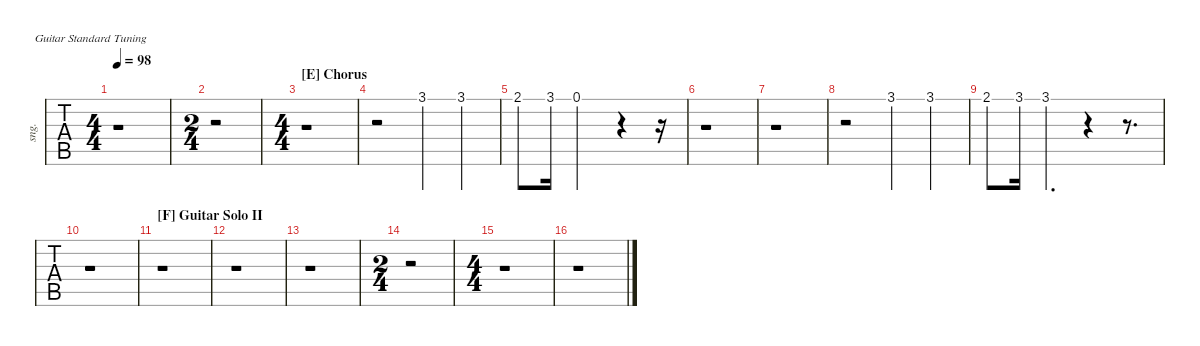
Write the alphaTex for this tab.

\defaultSystemsLayout 4
\hideDynamics
\bracketExtendMode nobrackets
\otherSystemsTrackNameOrientation horizontal
\track ("V. Harmony" "sng.") {instrument voiceoohs}
\staff {tabs}
\tuning (E4 B3 G3 D3 A2 E2)
\ts (4 4)
\tempo 98
\clef g2
\ks eminor
r.1{dy mf} |
\ts (2 4)
\beaming (8 2 2)
r.2 |
\ts (4 4)
\beaming (8 2 2 2 2)
\section ("E" "Chorus")
r.1 |
r.2 3.1{acc forcenatural}.4 3.1{acc forcenatural}.4 |
2.1{acc #}.8 3.1{acc forcenatural}.16 0.1{acc forcenatural}.2 r.4 r.16 |
r.1 |
r.1 |
r.2 3.1{acc forcenatural}.4 3.1{acc forcenatural}.4 |
2.1{acc #}.8 3.1{acc forcenatural}.16 3.1{acc forcenatural}.4{d} r.4 r.8{d} |
r.1 |
\section ("F" "Guitar Solo II")
r.1 |
r.1 |
r.1 |
\ts (2 4)
\beaming (8 2 2)
r.2 |
\ts (4 4)
\beaming (8 2 2 2 2)
r.1 |
r.1
